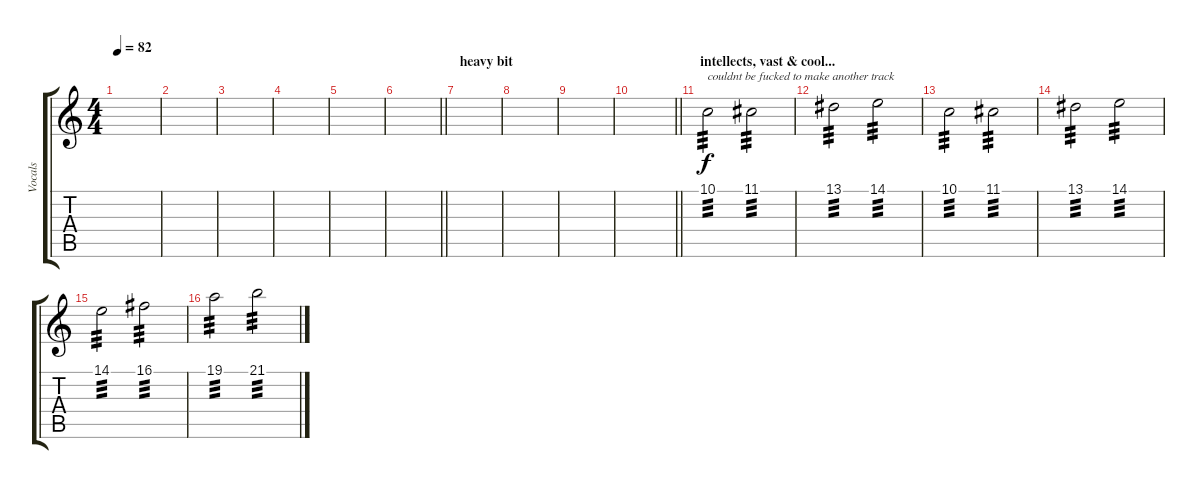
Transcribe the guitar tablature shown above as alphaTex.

\track ("Vocals" "Vocals") {instrument clarinet}
\staff {score tabs}
\tuning (D4 A3 F3 C3 G2 C2) {hide}
\ts (4 4)
\tempo 82
\clef g2
\ks c
|
|
|
|
|
\barLineRight lightlight
|
\section ("" "heavy bit")
|
|
|
\barLineRight lightlight
|
\section ("" "intellects, vast & cool...")
10.1.2{txt "couldnt be fucked to make another track" tp 3 volume 8 instrument overdrivenguitar} 11.1.2{tp 3} |
13.1.2{tp 3} 14.1.2{tp 3} |
10.1.2{tp 3} 11.1.2{tp 3} |
13.1.2{tp 3} 14.1.2{tp 3} |
14.1.2{tp 3} 16.1.2{tp 3} |
19.1.2{tp 3} 21.1.2{tp 3}
